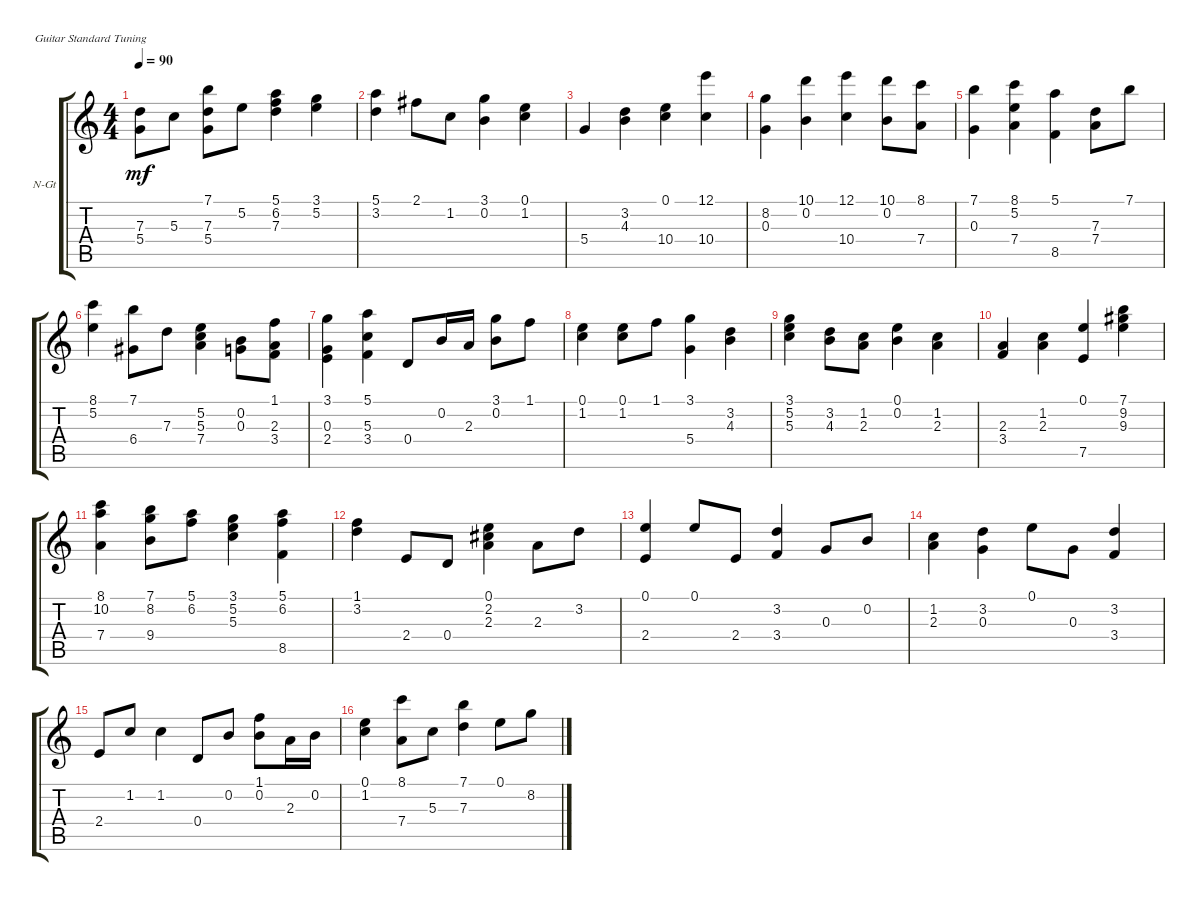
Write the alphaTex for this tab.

\defaultSystemsLayout 4
\bracketExtendMode groupsimilarinstruments
\firstSystemTrackNameOrientation horizontal
\otherSystemsTrackNameOrientation horizontal
\track ("Nylon Guitar" "N-Gt") {instrument acousticguitarnylon}
\staff {score tabs}
\tuning (E4 B3 G3 D3 A2 E2)
\ts (4 4)
\tempo 90
\clef g2
\ks c
(7.3 5.4).8{dy mf} 5.3.8 (7.3 7.1 5.4).8 5.2.8 (5.1 6.2 7.3).4 (3.1 5.2).4 |
(5.1 3.2).4 2.1.8 1.2.8 (3.1 0.2).4 (0.1 1.2).4 |
5.4.4 (3.2 4.3).4 (10.4 0.1).4 (12.1 10.4).4 |
(8.2 0.3).4 (10.1 0.2).4 (12.1 10.4).4 (10.1 0.2).8 (8.1 7.4).8 |
(7.1 0.3).4 (8.1 5.2 7.4).4 (5.1 8.5).4 (7.4 7.3).8 7.1.8 |
(8.1 5.2).4 (7.1 6.4).8 7.3.8 (5.3 7.4 5.2).4 (0.2 0.3).8 (1.1 2.3 3.4).8 |
(3.1 0.3 2.4).4 (5.3 5.1 3.4).4 0.4.8 0.2.16 2.3.16 (3.1 0.2).8 1.1.8 |
(0.1 1.2).4 (1.2 0.1).8 1.1.8 (3.1 5.4).4 (3.2 4.3).4 |
(3.1 5.2 5.3).4 (3.2 4.3).8 (1.2 2.3).8 (0.1 0.2).4 (1.2 2.3).4 |
(2.3 3.4).4 (1.2 2.3).4 (0.1 7.5).4 (7.1 9.2 9.3).4 |
(8.1 10.2 7.4).4 (7.1 8.2 9.4).8 (5.1 6.2).8 (3.1 5.2 5.3).4 (5.1 6.2 8.5).4 |
(1.1 3.2).4 2.4.8 0.4.8 (2.3 2.2 0.1).4 2.3.8 3.2.8 |
(0.1 2.4).4 0.1.8 2.4.8 (3.4 3.2).4 0.3.8 0.2.8 |
(1.2 2.3).4 (3.2 0.3).4 0.1.8 0.3.8 (3.4 3.2).4 |
2.4.8 1.2.8 1.2.4 0.4.8 0.2.8 (1.1 0.2).8 2.3.16 0.2.16 |
(0.1 1.2).4 (8.1 7.4).8 5.3.8 (7.3 7.1).4 0.1.8 8.2.8
